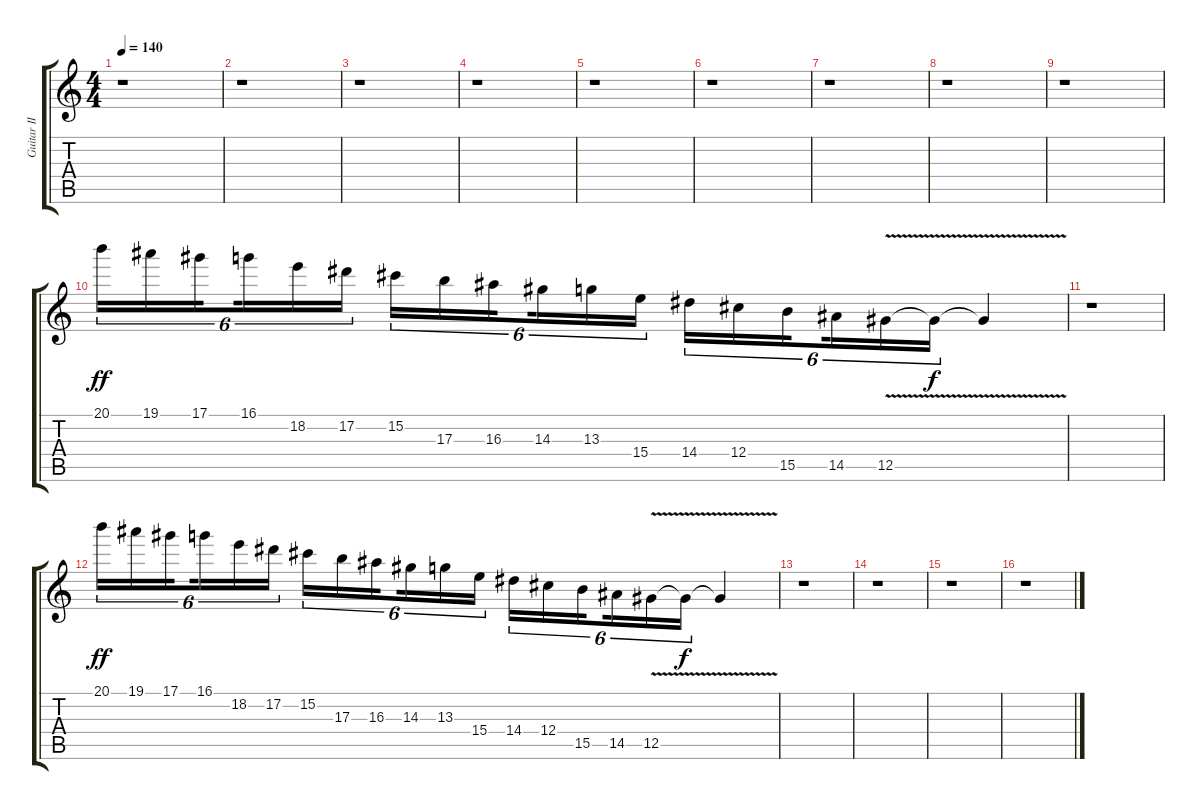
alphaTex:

\track ("Guitar II" "Guitar II") {instrument distortionguitar}
\staff {score tabs}
\tuning (Eb4 Bb3 Gb3 Db3 Ab2 Eb2) {hide}
\ts (4 4)
\tempo 140
\clef g2
\ks c
r.1{dy mf} |
r.1 |
r.1 |
r.1 |
r.1 |
r.1 |
r.1 |
r.1 |
r.1 |
20.1.16{tu (6 4) dy ff} 19.1.16{tu (6 4)} 17.1.16{tu (6 4) beam splitsecondary} 16.1.16{tu (6 4)} 18.2.16{tu (6 4)} 17.2.16{tu (6 4)} 15.2.16{tu (6 4)} 17.3.16{tu (6 4)} 16.3.16{tu (6 4) beam splitsecondary} 14.3.16{tu (6 4)} 13.3.16{tu (6 4)} 15.4.16{tu (6 4)} 14.4.16{tu (6 4)} 12.4.16{tu (6 4)} 15.5.16{tu (6 4) beam splitsecondary} 14.5.16{tu (6 4)} 12.5{v}.16{tu (6 4)} 12.5{t}.16{tu (6 4) dy f} 12.5{v t}.4 |
r.1 |
20.1.16{tu (6 4) dy ff} 19.1.16{tu (6 4)} 17.1.16{tu (6 4) beam splitsecondary} 16.1.16{tu (6 4)} 18.2.16{tu (6 4)} 17.2.16{tu (6 4)} 15.2.16{tu (6 4)} 17.3.16{tu (6 4)} 16.3.16{tu (6 4) beam splitsecondary} 14.3.16{tu (6 4)} 13.3.16{tu (6 4)} 15.4.16{tu (6 4)} 14.4.16{tu (6 4)} 12.4.16{tu (6 4)} 15.5.16{tu (6 4) beam splitsecondary} 14.5.16{tu (6 4)} 12.5{v}.16{tu (6 4)} 12.5{t}.16{tu (6 4) dy f} 12.5{v t}.4 |
r.1 |
r.1 |
r.1 |
r.1
